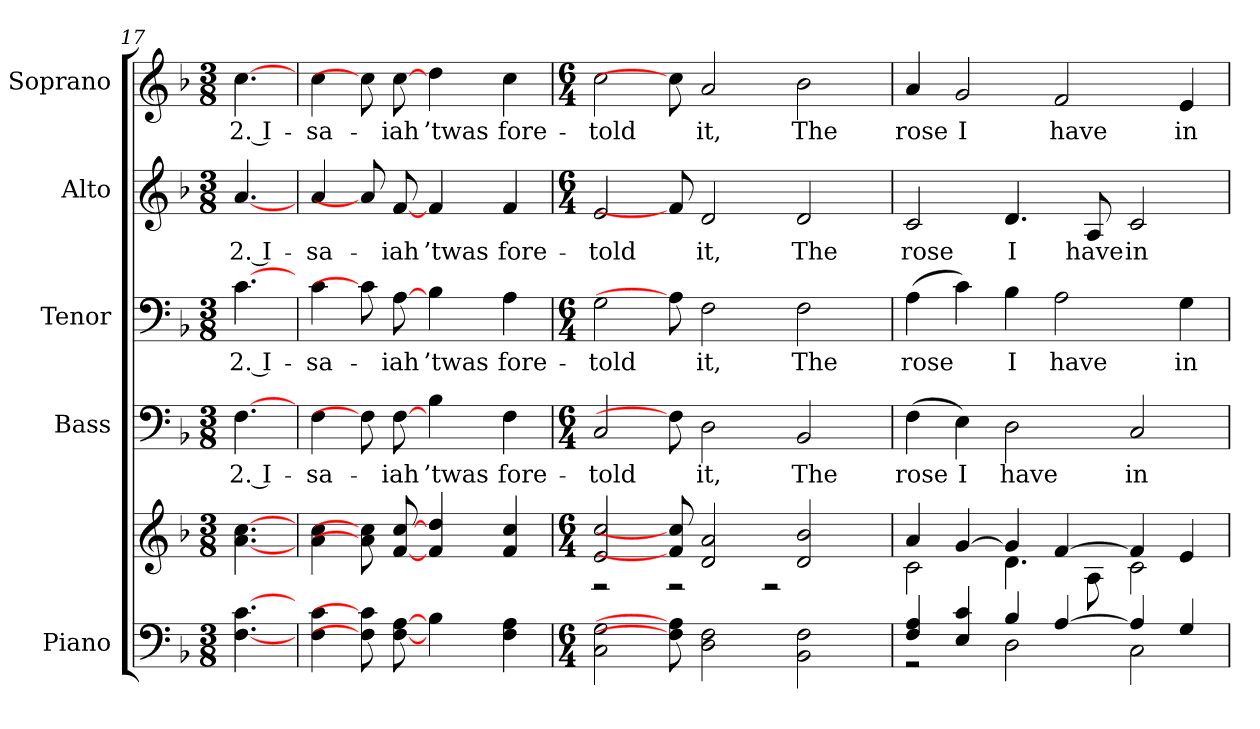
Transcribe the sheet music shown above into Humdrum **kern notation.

**kern	**kern	**kern	**text	**kern	**text	**kern	**text	**kern	**text
*part5	*part5	*part4	*part4	*part3	*part3	*part2	*part2	*part1	*part1
*staff6	*staff5	*staff4	*staff4	*staff3	*staff3	*staff2	*staff2	*staff1	*staff1
*I"Piano	*	*I"Bass	*	*I"Tenor	*	*I"Alto	*	*I"Soprano	*
*I'Pno.	*	*I'B.	*	*I'T.	*	*I'A.	*	*I'S.	*
*clefF4	*clefG2	*clefF4	*	*clefF4	*	*clefG2	*	*clefG2	*
*k[b-]	*k[b-]	*k[b-]	*	*k[b-]	*	*k[b-]	*	*k[b-]	*
*F:	*F:	*F:	*	*F:	*	*F:	*	*F:	*
*M3/8	*M3/8	*M3/8	*	*M3/8	*	*M3/8	*	*M3/8	*
=17	=17	=17	=17	=17	=17	=17	=17	=17	=17
!	!	!	!LO:LY:b:color=#000000	!	!	!	!	!	!
!	!	!	!	!	!LO:LY:b:color=#000000	!	!	!	!
!	!	!	!	!	!	!	!LO:LY:b:color=#000000	!	!
!	!	!	!	!	!	!	!	!	!LO:LY:b:color=#000000
[4.Fi\ [4.ci	[4.ai\ [4.cci	[4.Fi\	2. I-	[4.ci\	2. I-	[4.ai/	2. I-	[4.cci\	2. I-
=18	=18	=18	=18	=18	=18	=18	=18	=18	=18
!	!	!	!LO:LY:b:color=#000000	!	!	!	!	!	!
!	!	!	!	!	!LO:LY:b:color=#000000	!	!	!	!
!	!	!	!	!	!	!	!LO:LY:b:color=#000000	!	!
!	!	!	!	!	!	!	!	!	!LO:LY:b:color=#000000
4Fi\ 4ci	4ai\ 4cci	4Fi\	-sa-	4ci\	-sa-	4ai/	-sa-	4cci\	-sa-
8Fi\] 8ci]	8ai\] 8cci]	8Fi\]	.	8ci\]	.	8ai/]	.	8cci\]	.
!	!	!	!LO:LY:b:color=#000000	!	!	!	!	!	!
!	!	!	!	!	!LO:LY:b:color=#000000	!	!	!	!
!	!	!	!	!	!	!	!LO:LY:b:color=#000000	!	!
!	!	!	!	!	!	!	!	!	!LO:LY:b:color=#000000
[8Fi\ [8Ai	[8fi/ [8cci	[8Fi\	-iah	[8Ai\	-iah	[8fi/	-iah	[8cci\	-iah
!	!	!	!LO:LY:b:color=#000000	!	!	!	!	!	!
!	!	!	!	!	!LO:LY:b:color=#000000	!	!	!	!
!	!	!	!	!	!	!	!LO:LY:b:color=#000000	!	!
!	!	!	!	!	!	!	!	!	!LO:LY:b:color=#000000
4B-i\	4fi/ 4ddi	4B-i\	’twas	4B-i\	’twas	4fi/	’twas	4ddi\	’twas
!	!	!	!LO:LY:b:color=#000000	!	!	!	!	!	!
!	!	!	!	!	!LO:LY:b:color=#000000	!	!	!	!
!	!	!	!	!	!	!	!LO:LY:b:color=#000000	!	!
!	!	!	!	!	!	!	!	!	!LO:LY:b:color=#000000
4Fi\ 4Ai	4fi/ 4cci	4Fi\	fore-	4Ai\	fore-	4fi/	fore-	4cci\	fore-
!!LO:PB:g=z
=19	=19	=19	=19	=19	=19	=19	=19	=19	=19
*M6/4	*M6/4	*M6/4	*	*M6/4	*	*M6/4	*	*M6/4	*
*	*^	*	*	*	*	*	*	*	*
!	!	!	!	!LO:LY:b:color=#000000	!	!	!	!	!	!
!	!	!	!	!	!	!LO:LY:b:color=#000000	!	!	!	!
!	!	!	!	!	!	!	!	!LO:LY:b:color=#000000	!	!
!	!	!	!	!	!	!	!	!	!	!LO:LY:b:color=#000000
2Ci\ 2Gi	2ei/ 2cci	2r	2Ci/	-told	2Gi\	-told	2ei/	-told	2cci\	-told
8Fi\] 8Ai]	8fi/] 8cci]	2r	8Fi\]	.	8Ai\]	.	8fi/]	.	8cci\]	.
!	!	!	!	!LO:LY:b:color=#000000	!	!	!	!	!	!
!	!	!	!	!	!	!LO:LY:b:color=#000000	!	!	!	!
!	!	!	!	!	!	!	!	!LO:LY:b:color=#000000	!	!
!	!	!	!	!	!	!	!	!	!	!LO:LY:b:color=#000000
2Di\ 2Fi	2di/ 2ai	.	2Di\	it,	2Fi\	it,	2di/	it,	2ai/	it,
.	.	2r	.	.	.	.	.	.	.	.
!	!	!	!	!LO:LY:b:color=#000000	!	!	!	!	!	!
!	!	!	!	!	!	!LO:LY:b:color=#000000	!	!	!	!
!	!	!	!	!	!	!	!	!LO:LY:b:color=#000000	!	!
!	!	!	!	!	!	!	!	!	!	!LO:LY:b:color=#000000
2BB-i\ 2Fi	2di/ 2b-i	.	2BB-i/	The	2Fi\	The	2di/	The	2b-i\	The
.	.	8ryy	.	.	.	.	.	.	.	.
=20	=20	=20	=20	=20	=20	=20	=20	=20	=20	=20
*^	*	*	*	*	*	*	*	*	*	*
!	!	!	!	!	!LO:LY:b:color=#000000	!	!	!	!	!	!
!	!	!	!	!	!	!	!LO:LY:b:color=#000000	!	!	!	!
!	!	!	!	!	!	!	!	!	!LO:LY:b:color=#000000	!	!
!	!	!	!	!	!	!	!	!	!	!	!LO:LY:b:color=#000000
4Fi/ 4Ai	2r	4ai/	2ci\	(4Fi\	rose	(4Ai\	rose	2ci/	rose	4ai/	rose
!	!	!	!	!	!LO:LY:b:color=#000000	!	!	!	!	!	!
!	!	!	!	!	!	!	!	!	!	!	!LO:LY:b:color=#000000
4Ei/ 4ci	.	[>4gi/	.	4Ei\)	I	4ci\)	.	.	.	2gi/	I
!	!	!	!	!	!LO:LY:b:color=#000000	!	!	!	!	!	!
!	!	!	!	!	!	!	!LO:LY:b:color=#000000	!	!	!	!
!	!	!	!	!	!	!	!	!	!LO:LY:b:color=#000000	!	!
4B-i/	2Di\	4gi/]	4.di\	2Di\	have	4B-i\	I	4.di/	I	.	.
!	!	!	!	!	!	!	!LO:LY:b:color=#000000	!	!	!	!
!	!	!	!	!	!	!	!	!	!	!	!LO:LY:b:color=#000000
[>4Ai/	.	[>4fi/	.	.	.	2Ai\	have	.	.	2fi/	have
!	!	!	!	!	!	!	!	!	!LO:LY:b:color=#000000	!	!
.	.	.	8Ai\	.	.	.	.	8Ai/	have	.	.
!	!	!	!	!	!LO:LY:b:color=#000000	!	!	!	!	!	!
!	!	!	!	!	!	!	!	!	!LO:LY:b:color=#000000	!	!
4Ai/]	2Ci\	4fi/]	2ci\	2Ci/	in	.	.	2ci/	in	.	.
!	!	!	!	!	!	!	!LO:LY:b:color=#000000	!	!	!	!
!	!	!	!	!	!	!	!	!	!	!	!LO:LY:b:color=#000000
4Gi/	.	4ei/	.	.	.	4Gi\	in	.	.	4ei/	in
*v	*v	*	*	*	*	*	*	*	*	*	*
*	*v	*v	*	*	*	*	*	*	*	*
=	=	=	=	=	=	=	=	=	=
*-	*-	*-	*-	*-	*-	*-	*-	*-	*-
